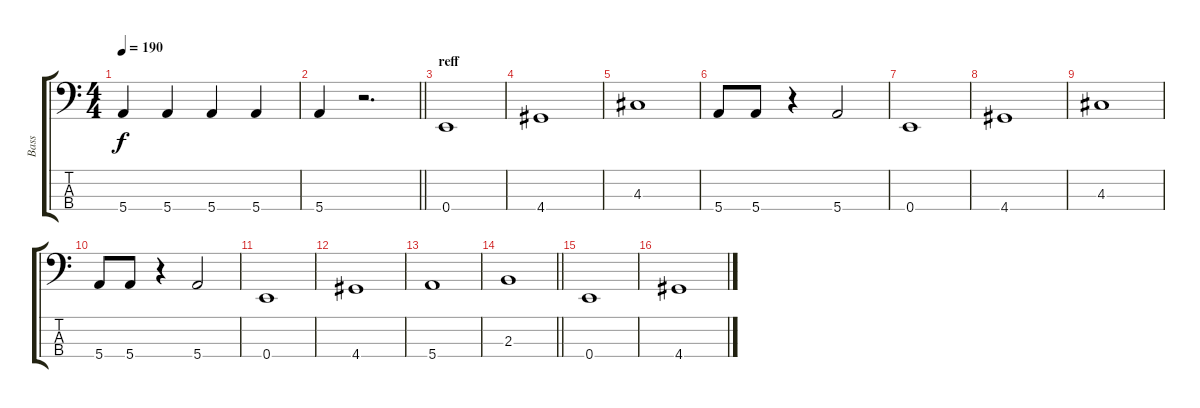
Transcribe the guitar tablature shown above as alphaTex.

\track ("Bass" "Bass") {instrument electricbassfinger}
\staff {score tabs}
\tuning (G2 D2 A1 E1) {hide}
\ts (4 4)
\tempo 190
\clef f4
\ks c
5.4.4{dy f} 5.4.4 5.4.4 5.4.4 |
\barLineRight lightlight
5.4.4 r.2{d} |
\section ("" "reff")
0.4.1 |
4.4.1 |
4.3.1 |
5.4.8 5.4.8 r.4 5.4.2 |
0.4.1 |
4.4.1 |
4.3.1 |
5.4.8 5.4.8 r.4 5.4.2 |
0.4.1 |
4.4.1 |
5.4.1 |
\barLineRight lightlight
2.3.1 |
0.4.1 |
4.4.1
